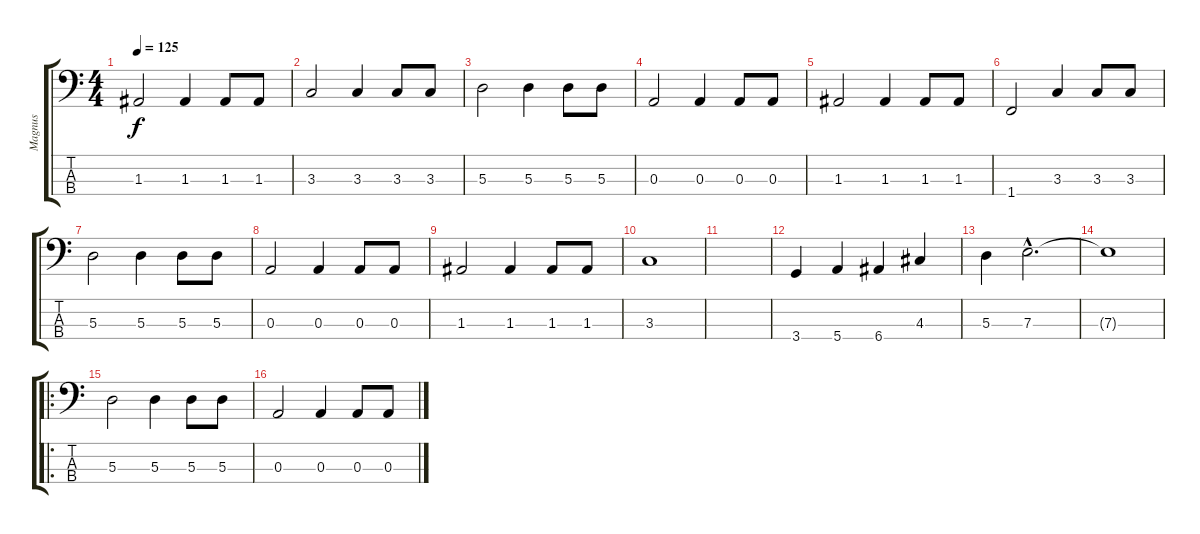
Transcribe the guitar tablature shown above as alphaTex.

\track ("Magnus" "Magnus") {instrument electricbassfinger}
\staff {score tabs}
\tuning (G2 D2 A1 E1) {hide}
\ts (4 4)
\tempo 125
\clef f4
\ks c
1.3.2{dy f} 1.3.4 1.3.8 1.3.8 |
3.3.2 3.3.4 3.3.8 3.3.8 |
5.3.2 5.3.4 5.3.8 5.3.8 |
0.3.2 0.3.4 0.3.8 0.3.8 |
1.3.2 1.3.4 1.3.8 1.3.8 |
1.4.2 3.3.4 3.3.8 3.3.8 |
5.3.2 5.3.4 5.3.8 5.3.8 |
0.3.2 0.3.4 0.3.8 0.3.8 |
1.3.2 1.3.4 1.3.8 1.3.8 |
3.3.1 |
|
3.4.4 5.4.4 6.4.4 4.3.4 |
5.3.4 7.3{hac}.2{d} |
7.3{t}.1 |
\ro
5.3.2 5.3.4 5.3.8 5.3.8 |
0.3.2 0.3.4 0.3.8 0.3.8
